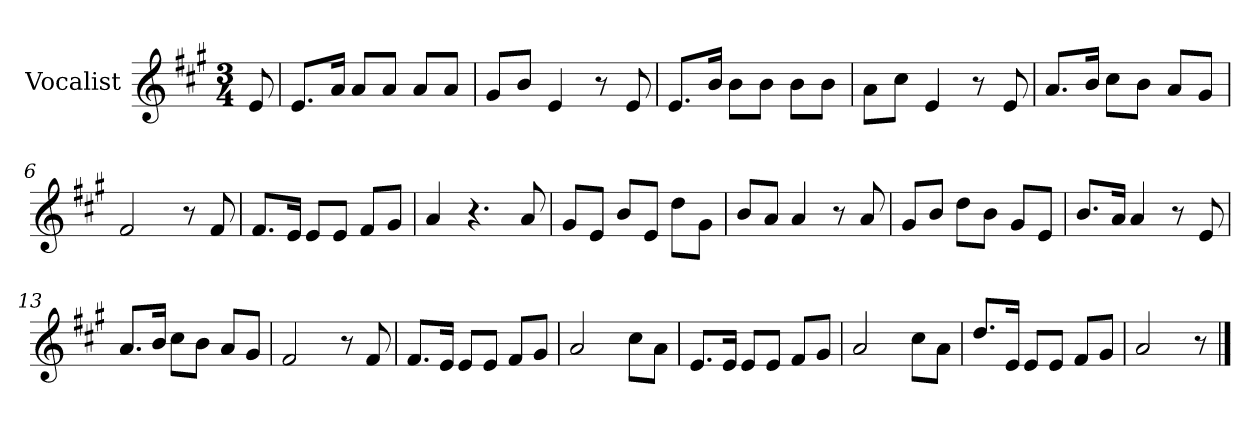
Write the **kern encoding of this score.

**kern
*part1
*staff1
*I"Vocalist
*k[f#c#g#]
*A:
*M3/4
=
8e
=1
8.eL
16aJk
8aL
8aJ
8aL
8aJ
=2
8g#L
8bJ
4e
8r
8e
=3
8.eL
16bJk
8bL
8bJ
8bL
8bJ
=4
8aL
8cc#J
4e
8r
8e
=5
8.aL
16bJk
8cc#L
8bJ
8aL
8g#J
=6
2f#
8r
8f#
=7
8.f#L
16eJk
8eL
8eJ
8f#L
8g#J
=8
4a
4.r
8a
=9
8g#L
8eJ
8bL
8eJ
8ddL
8g#J
=10
8bL
8aJ
4a
8r
8a
=11
8g#L
8bJ
8ddL
8bJ
8g#L
8eJ
=12
8.bL
16aJk
4a
8r
8e
=13
8.aL
16bJk
8cc#L
8bJ
8aL
8g#J
=14
2f#
8r
8f#
=15
8.f#L
16eJk
8eL
8eJ
8f#L
8g#J
=16
2a
8cc#L
8aJ
=17
8.eL
16eJk
8eL
8eJ
8f#L
8g#J
=18
2a
8cc#L
8aJ
=19
8.ddL
16eJk
8eL
8eJ
8f#L
8g#J
=20
2a
8r
==
*-
